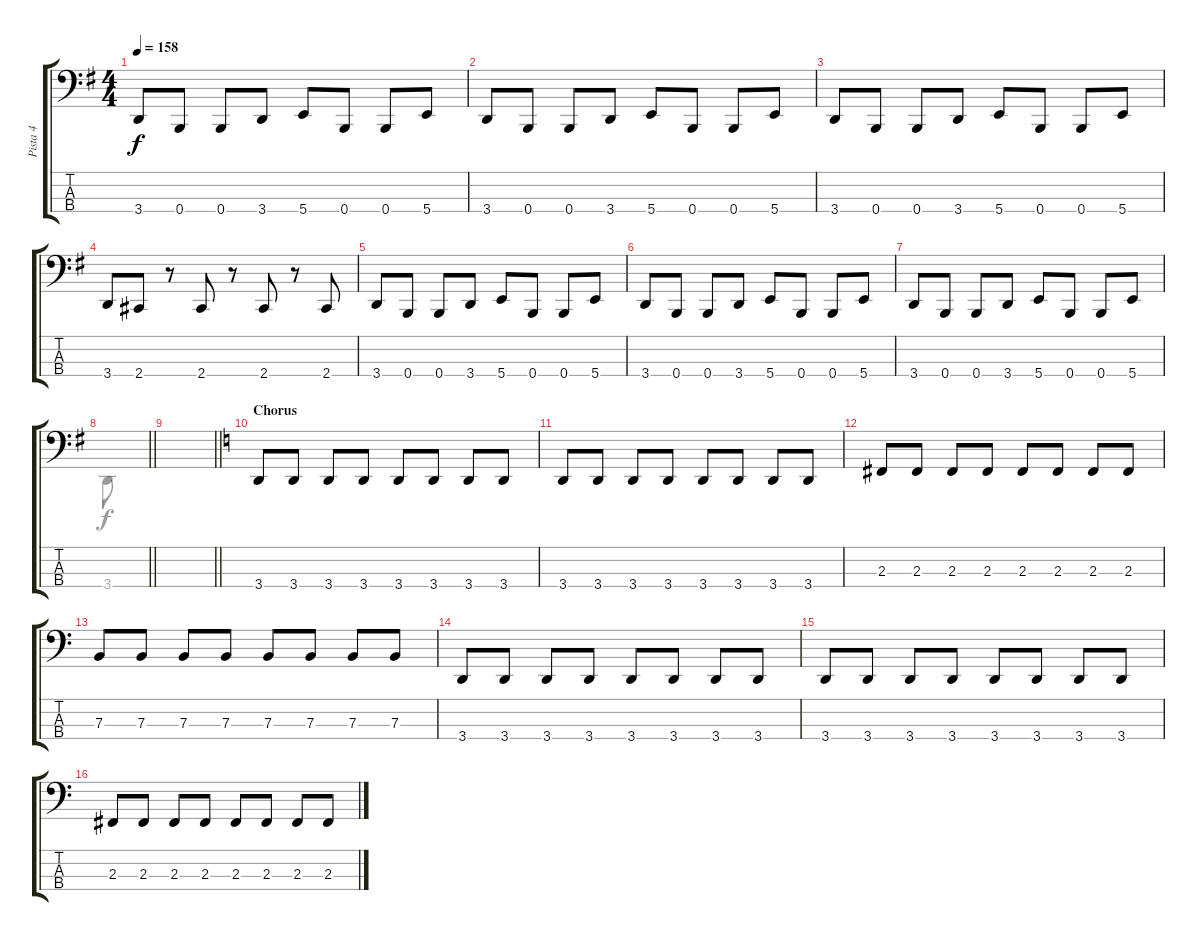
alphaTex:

\track ("Pista 4" "Pista 4") {instrument electricbassfinger}
\staff {score tabs}
\tuning (D2 A1 E1 B0) {hide}
\voice
\ts (4 4)
\tempo 158
\clef f4
\ks g
3.4.8{dy f} 0.4.8 0.4.8 3.4.8 5.4.8 0.4.8 0.4.8 5.4.8 |
3.4.8 0.4.8 0.4.8 3.4.8 5.4.8 0.4.8 0.4.8 5.4.8 |
3.4.8 0.4.8 0.4.8 3.4.8 5.4.8 0.4.8 0.4.8 5.4.8 |
3.4.8 2.4.8 r.8 2.4.8 r.8 2.4.8 r.8 2.4.8 |
3.4.8 0.4.8 0.4.8 3.4.8 5.4.8 0.4.8 0.4.8 5.4.8 |
3.4.8 0.4.8 0.4.8 3.4.8 5.4.8 0.4.8 0.4.8 5.4.8 |
3.4.8 0.4.8 0.4.8 3.4.8 5.4.8 0.4.8 0.4.8 5.4.8 |
\barLineRight lightlight
|
\barLineRight lightlight
|
\section ("" "Chorus")
\ks c
3.4.8 3.4.8 3.4.8 3.4.8 3.4.8 3.4.8 3.4.8 3.4.8 |
3.4.8 3.4.8 3.4.8 3.4.8 3.4.8 3.4.8 3.4.8 3.4.8 |
2.3.8 2.3.8 2.3.8 2.3.8 2.3.8 2.3.8 2.3.8 2.3.8 |
7.3.8 7.3.8 7.3.8 7.3.8 7.3.8 7.3.8 7.3.8 7.3.8 |
3.4.8 3.4.8 3.4.8 3.4.8 3.4.8 3.4.8 3.4.8 3.4.8 |
3.4.8 3.4.8 3.4.8 3.4.8 3.4.8 3.4.8 3.4.8 3.4.8 |
2.3.8 2.3.8 2.3.8 2.3.8 2.3.8 2.3.8 2.3.8 2.3.8
\voice
\clef f4
\ottava regular
\simile none
\ks g
|
|
|
|
|
|
|
\barLineRight lightlight
3.4.8 |
\barLineRight lightlight
|
\ks c
|
|
|
|
|
|
